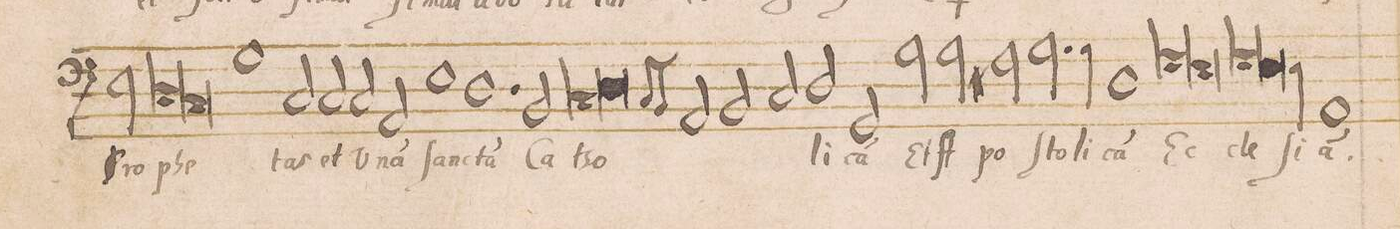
**kern	**text
*I"BASVS	*
*clefF4	*
*k[]	*
*met(C|)	*
*M2/1	*
2E\	pro-
*lig	*
1D\	-phe-
=199-	=199-
1C/	.
*Xlig	*
1G\	.
=200-	=200-
2C/	tas
2C/	et
2C/	V-
2AA/	-na(m)
=201-	=201-
1E\	San-
1.D\	-cta(m)
=202-	=202-
2BB/	Ca-
*lig	*
*col	*
1C/	-tho-
=203-	=203-
2.D\	.
*Xlig	*
*Xcol	*
8C/L	.
8BB/J	.
2AA/	.
2BB/	.
=204-	=204-
2C/	.
2D/	-li-
2GG/	-ca(m)
2G\	Et
=205-	=205-
2G\	A-
2F#X\	-po-
2.G\	-ſto-
4G\	-li-
=206-	=206-
1D\	-ca(m)
*lig	*
1Fny\	Ec-
=207-	=207-
1E\	.
*Xlig	*
*lig	*
*col	*
1F\	-cle-
=208-	=208-
2.E\	.
*Xlig	*
*Xcol	*
4E\	-ſi-
1AA/	-am.
=209-	=209-
*M3/1	*
*met(O|)	*
*-	*-
